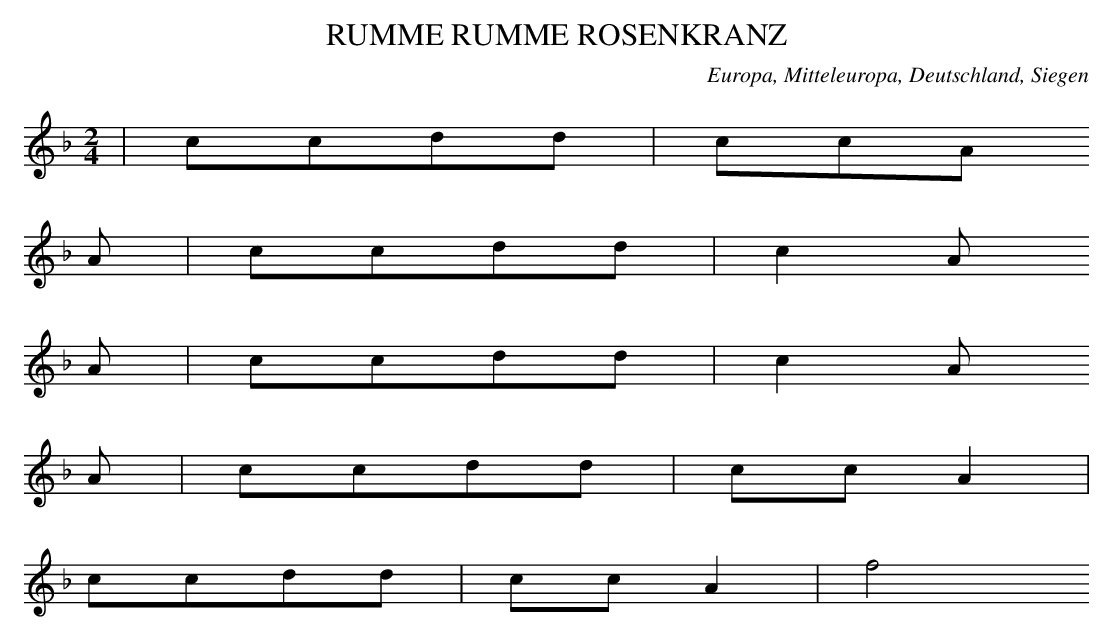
X:1
T: RUMME RUMME ROSENKRANZ
O: Europa, Mitteleuropa, Deutschland, Siegen
M: 2/4
L: 1/8
K: F
 | ccdd | ccA
A | ccdd | c2A
A | ccdd | c2A
A | ccdd | ccA2 |
ccdd | ccA2 | f4
